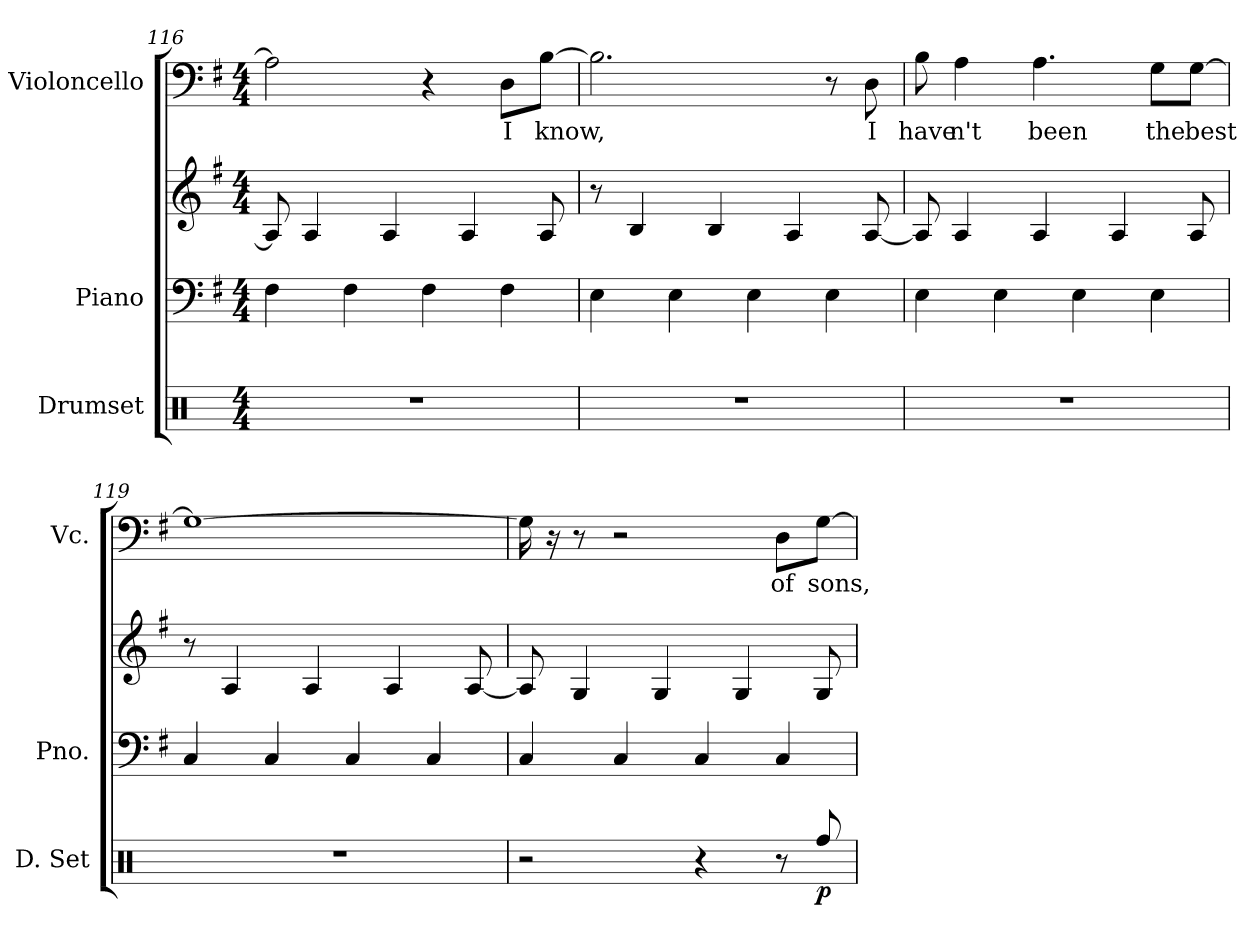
**kern	**dynam	**kern	**kern	**kern	**text
*part3	*part3	*part2	*part2	*part1	*part1
*staff4	*staff4	*staff3	*staff2	*staff1	*staff1
*I"Drumset	*	*I"Piano	*	*I"Violoncello	*
*I'D. Set	*	*I'Pno.	*	*I'Vc.	*
*clefX	*	*clefF4	*clefG2	*clefF4	*
*k[]	*	*k[f#]	*k[f#]	*k[f#]	*
*M4/4	*	*M4/4	*M4/4	*M4/4	*
=116	=116	=116	=116	=116	=116
1r	.	4F#\	8A/]	2A\]	.
.	.	.	4A/	.	.
.	.	4F#\	.	.	.
.	.	.	4A/	.	.
.	.	4F#\	.	4r	.
.	.	.	4A/	.	.
!	!	!	!	!	!LO:LY:b
.	.	4F#\	.	8D\L	I
!	!	!	!	!	!LO:LY:b
.	.	.	8A/	[8B\J	know,
!!LO:PB:g=z
=117	=117	=117	=117	=117	=117
1r	.	4E\	8r	2.B\]	.
.	.	.	4B/	.	.
.	.	4E\	.	.	.
.	.	.	4B/	.	.
.	.	4E\	.	.	.
.	.	.	4A/	.	.
.	.	4E\	.	8r	.
!	!	!	!	!	!LO:LY:b
.	.	.	[8A/	8D\	I
=118	=118	=118	=118	=118	=118
!	!	!	!	!	!LO:LY:b
1r	.	4E\	8A/]	8B\	have
!	!	!	!	!	!LO:LY:b
.	.	.	4A/	4A\	n't
.	.	4E\	.	.	.
!	!	!	!	!	!LO:LY:b
.	.	.	4A/	4.A\	been
.	.	4E\	.	.	.
.	.	.	4A/	.	.
!	!	!	!	!	!LO:LY:b
.	.	4E\	.	8G\L	the
!	!	!	!	!	!LO:LY:b
.	.	.	8A/	[8G\J	best
=119	=119	=119	=119	=119	=119
1r	.	4C/	8r	1G_	.
.	.	.	4A/	.	.
.	.	4C/	.	.	.
.	.	.	4A/	.	.
.	.	4C/	.	.	.
.	.	.	4A/	.	.
.	.	4C/	.	.	.
.	.	.	[8A/	.	.
=120	=120	=120	=120	=120	=120
2r	.	4C/	8A/]	16G\]	.
.	.	.	.	16r	.
.	.	.	4G/	8r	.
.	.	4C/	.	2r	.
.	.	.	4G/	.	.
4r	.	4C/	.	.	.
.	.	.	4G/	.	.
!	!	!	!	!	!LO:LY:b
8r	.	4C/	.	8D\L	of
!	!LO:DY:b	!	!	!	!LO:LY:b
8Rff/	p	.	8G/	[8G\J	sons,
=	=	=	=	=	=
*-	*-	*-	*-	*-	*-
